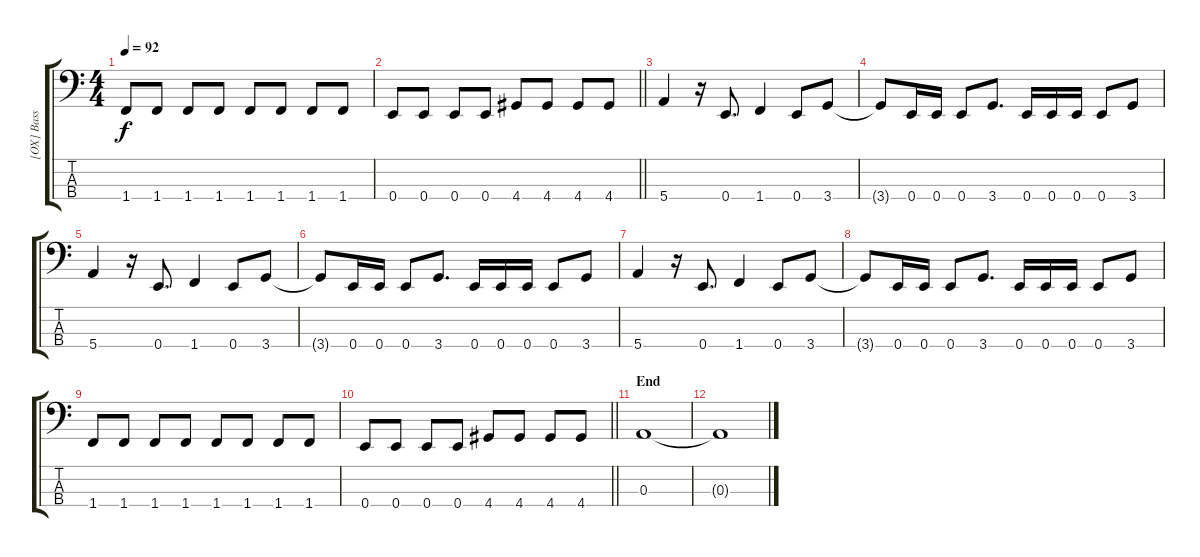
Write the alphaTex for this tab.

\track ("[OX] Bass" "[OX] Bass") {instrument electricbassfinger}
\staff {score tabs}
\tuning (G2 D2 A1 E1) {hide}
\ts (4 4)
\tempo 92
\clef f4
\ks c
1.4.8{dy f} 1.4.8 1.4.8 1.4.8 1.4.8 1.4.8 1.4.8 1.4.8 |
\barLineRight lightlight
0.4.8 0.4.8 0.4.8 0.4.8 4.4.8 4.4.8 4.4.8 4.4.8 |
5.4.4 r.16 0.4.8{d} 1.4.4 0.4.8 3.4.8 |
3.4{t}.8 0.4.16 0.4.16 0.4.8 3.4.8{d} 0.4.16 0.4.16 0.4.16 0.4.8 3.4.8 |
5.4.4 r.16 0.4.8{d} 1.4.4 0.4.8 3.4.8 |
3.4{t}.8 0.4.16 0.4.16 0.4.8 3.4.8{d} 0.4.16 0.4.16 0.4.16 0.4.8 3.4.8 |
5.4.4 r.16 0.4.8{d} 1.4.4 0.4.8 3.4.8 |
3.4{t}.8 0.4.16 0.4.16 0.4.8 3.4.8{d} 0.4.16 0.4.16 0.4.16 0.4.8 3.4.8 |
1.4.8 1.4.8 1.4.8 1.4.8 1.4.8 1.4.8 1.4.8 1.4.8 |
\barLineRight lightlight
0.4.8 0.4.8 0.4.8 0.4.8 4.4.8 4.4.8 4.4.8 4.4.8 |
\section ("" "End")
0.3.1{volume 0} |
0.3{t}.1
